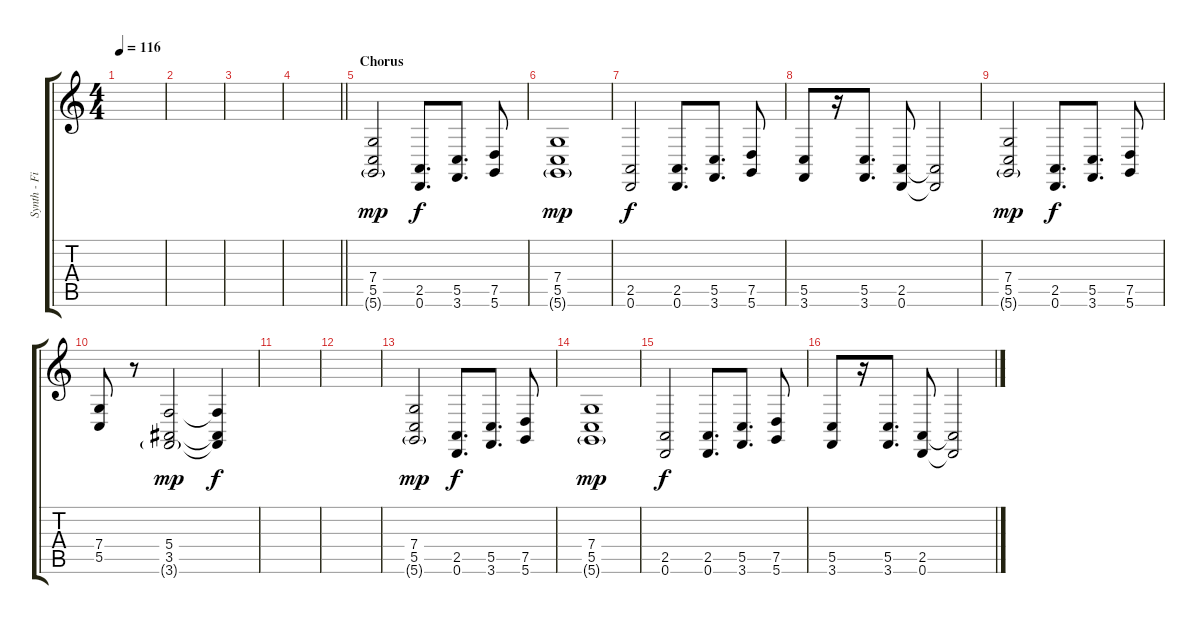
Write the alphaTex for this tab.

\track ("Synth - Fills 1" "Synth - Fi") {instrument vibraphone}
\staff {score tabs}
\tuning (D4 A3 F3 C3 G2 D2) {hide}
\ts (4 4)
\tempo 116
\clef g2
\ks c
|
|
|
\barLineRight lightlight
|
\section ("" "Chorus")
(7.4 5.5 5.6{g}).2{dy mp volume 9 instrument distortionguitar} (2.5 0.6).8{d dy f} (5.5 3.6).8{d} (7.5 5.6).8 |
(7.4 5.5 5.6{g}).1{dy mp} |
(2.5 0.6).2{dy f} (2.5 0.6).8{d} (5.5 3.6).8{d} (7.5 5.6).8 |
(5.5 3.6).8 r.16 (5.5 3.6).8{d} (2.5 0.6).8 (2.5{t} 0.6{t}).2 |
(7.4 5.5 5.6{g}).2{dy mp} (2.5 0.6).8{d dy f} (5.5 3.6).8{d} (7.5 5.6).8 |
(7.4 5.5).8 r.8 (5.4 3.5 3.6{g}).2{dy mp} (5.4{t} 3.5{t} 3.6{t}).4{dy f} |
|
|
(7.4 5.5 5.6{g}).2{dy mp volume 9 instrument distortionguitar} (2.5 0.6).8{d dy f} (5.5 3.6).8{d} (7.5 5.6).8 |
(7.4 5.5 5.6{g}).1{dy mp} |
(2.5 0.6).2{dy f} (2.5 0.6).8{d} (5.5 3.6).8{d} (7.5 5.6).8 |
(5.5 3.6).8 r.16 (5.5 3.6).8{d} (2.5 0.6).8 (2.5{t} 0.6{t}).2
